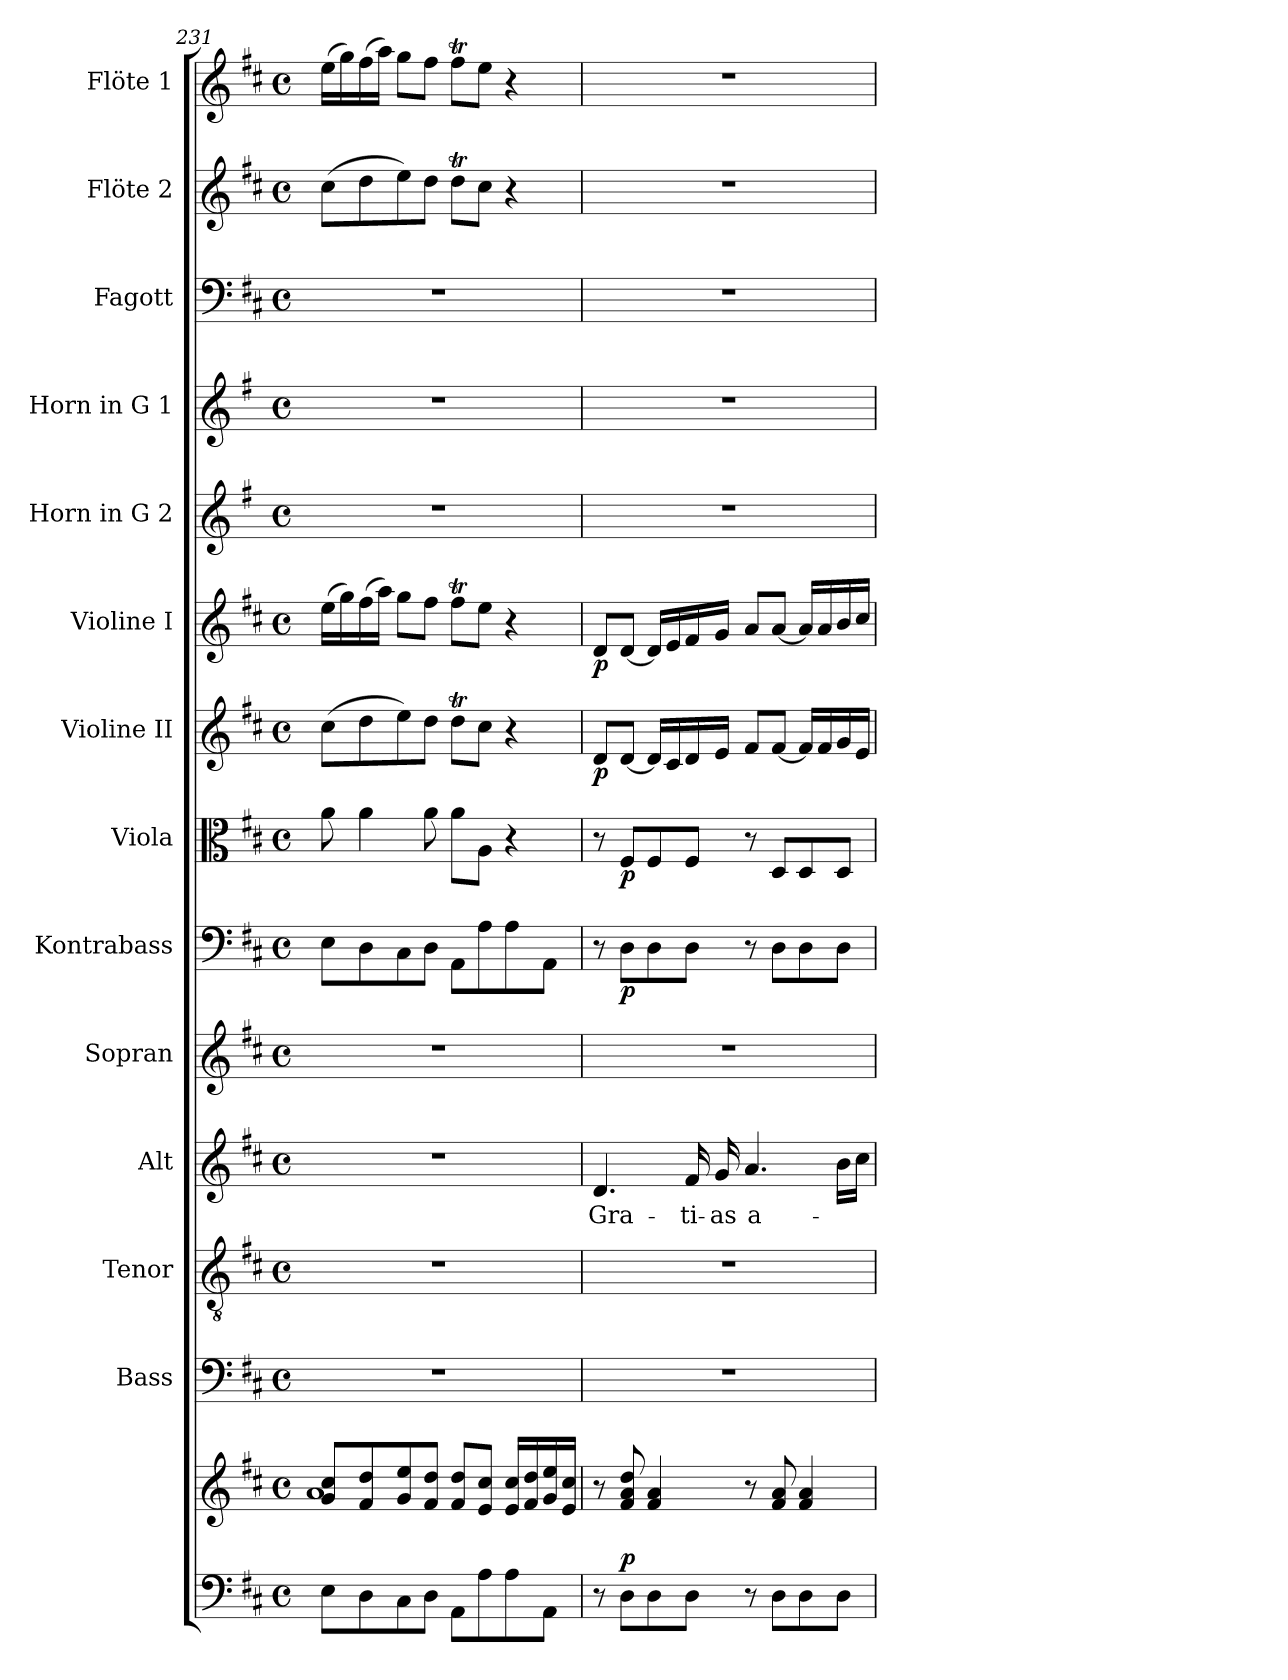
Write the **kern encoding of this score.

**kern	**kern	**dynam	**kern	**kern	**kern	**text	**kern	**kern	**dynam	**kern	**dynam	**kern	**dynam	**kern	**dynam	**kern	**kern	**kern	**kern	**kern
*part14	*part14	*part14	*part13	*part12	*part11	*part11	*part10	*part9	*part9	*part8	*part8	*part7	*part7	*part6	*part6	*part5	*part4	*part3	*part2	*part1
*staff15	*staff14	*staff14/15	*staff13	*staff12	*staff11	*staff11	*staff10	*staff9	*staff9	*staff8	*staff8	*staff7	*staff7	*staff6	*staff6	*staff5	*staff4	*staff3	*staff2	*staff1
*	*	*	*I"Bass	*I"Tenor	*I"Alt	*	*I"Sopran	*I"Kontrabass	*	*I"Viola	*	*I"Violine II	*	*I"Violine I	*	*I"Horn in G 2	*I"Horn in G 1	*I"Fagott	*I"Flöte 2	*I"Flöte 1
*	*	*	*I'B.	*I'T.	*I'A.	*	*I'S.	*I'Kb.	*	*I'Vla.	*	*I'Vl. II	*	*I'Vl. I	*	*	*	*I'Fg.	*I'Fl. 2	*I'Fl. 1
*clefF4	*clefG2	*	*clefF4	*clefGv2	*clefG2	*	*clefG2	*clefF4	*	*clefC3	*	*clefG2	*	*clefG2	*	*clefG2	*clefG2	*clefF4	*clefG2	*clefG2
*	*	*	*	*	*	*	*	*ITrd7c12	*	*	*	*	*	*	*	*ITrd3c5	*ITrd3c5	*	*	*
*k[f#c#]	*k[f#c#]	*	*k[f#c#]	*k[f#c#]	*k[f#c#]	*	*k[f#c#]	*k[f#c#]	*	*k[f#c#]	*	*k[f#c#]	*	*k[f#c#]	*	*k[f#c#]	*k[f#c#]	*k[f#c#]	*k[f#c#]	*k[f#c#]
*D:	*D:	*	*D:	*D:	*D:	*	*D:	*D:	*	*D:	*	*D:	*	*D:	*	*D:	*D:	*D:	*D:	*D:
*M4/4	*M4/4	*	*M4/4	*M4/4	*M4/4	*	*M4/4	*M4/4	*	*M4/4	*	*M4/4	*	*M4/4	*	*M4/4	*M4/4	*M4/4	*M4/4	*M4/4
*met(c)	*met(c)	*	*met(c)	*met(c)	*met(c)	*	*met(c)	*met(c)	*	*met(c)	*	*met(c)	*	*met(c)	*	*met(c)	*met(c)	*met(c)	*met(c)	*met(c)
=231	=231	=231	=231	=231	=231	=231	=231	=231	=231	=231	=231	=231	=231	=231	=231	=231	=231	=231	=231	=231
*	*^	*	*	*	*	*	*	*	*	*	*	*	*	*	*	*	*	*	*	*
8E\L	8g/ 8cc#/L	1a	.	1r	1r	1r	.	1r	8EE\L	.	8a\	.	(>8cc#\L	.	(>16ee\LL	.	1r	1r	1r	(>8cc#\L	(>16ee\LL
.	.	.	.	.	.	.	.	.	.	.	.	.	.	.	16gg\)	.	.	.	.	.	16gg\)
8D\	8f#/ 8dd/	.	.	.	.	.	.	.	8DD\	.	4a\	.	8dd\	.	(>16ff#\	.	.	.	.	8dd\	(>16ff#\
.	.	.	.	.	.	.	.	.	.	.	.	.	.	.	16aa\JJ)	.	.	.	.	.	16aa\JJ)
8C#\	8g/ 8ee/	.	.	.	.	.	.	.	8CC#\	.	.	.	8ee\)	.	8gg\L	.	.	.	.	8ee\)	8gg\L
8D\J	8f#/ 8dd/J	.	.	.	.	.	.	.	8DD\J	.	8a\	.	8dd\J	.	8ff#\J	.	.	.	.	8dd\J	8ff#\J
8AA\L	8f#/ 8dd/L	.	.	.	.	.	.	.	8AAA\L	.	8a\L	.	8ddT\L	.	8ff#t\L	.	.	.	.	8ddT\L	8ff#t\L
8A\	8e/ 8cc#/J	.	.	.	.	.	.	.	8AA\	.	8A\J	.	8cc#\J	.	8ee\J	.	.	.	.	8cc#\J	8ee\J
8A\	16e/ 16cc#/LL	.	.	.	.	.	.	.	8AA\	.	4r	.	4r	.	4r	.	.	.	.	4r	4r
.	16f#/ 16dd/	.	.	.	.	.	.	.	.	.	.	.	.	.	.	.	.	.	.	.	.
8AA\J	16g/ 16ee/	.	.	.	.	.	.	.	8AAA\J	.	.	.	.	.	.	.	.	.	.	.	.
.	16e/ 16cc#/JJ	.	.	.	.	.	.	.	.	.	.	.	.	.	.	.	.	.	.	.	.
*	*v	*v	*	*	*	*	*	*	*	*	*	*	*	*	*	*	*	*	*	*	*
!!LO:PB:g=z
=232	=232	=232	=232	=232	=232	=232	=232	=232	=232	=232	=232	=232	=232	=232	=232	=232	=232	=232	=232	=232
!	!	!	!	!	!	!LO:LY:b	!	!	!	!	!	!	!LO:DY:b	!	!LO:DY:b	!	!	!	!	!
8r	8r	.	1r	1r	4.d/	Gra-	1r	8r	.	8r	.	8d/L	p	8d/L	p	1r	1r	1r	1r	1r
!	!	!LO:DY:a=2	!	!	!	!	!	!	!LO:DY:b	!	!LO:DY:b	!	!	!	!	!	!	!	!	!
8D\L	8f#/ 8a/ 8dd/	p	.	.	.	.	.	8DD\L	p	8F#/L	p	[8d/J	.	[8d/J	.	.	.	.	.	.
8D\	4f#/ 4a/	.	.	.	.	.	.	8DD\	.	8F#/	.	16d/LL]	.	16d/LL]	.	.	.	.	.	.
.	.	.	.	.	.	.	.	.	.	.	.	16c#/	.	16e/	.	.	.	.	.	.
!	!	!	!	!	!	!LO:LY:b	!	!	!	!	!	!	!	!	!	!	!	!	!	!
8D\J	.	.	.	.	16f#/	-ti-	.	8DD\J	.	8F#/J	.	16d/	.	16f#/	.	.	.	.	.	.
!	!	!	!	!	!	!LO:LY:b	!	!	!	!	!	!	!	!	!	!	!	!	!	!
.	.	.	.	.	16g/	-as	.	.	.	.	.	16e/JJ	.	16g/JJ	.	.	.	.	.	.
!	!	!	!	!	!	!LO:LY:b	!	!	!	!	!	!	!	!	!	!	!	!	!	!
8r	8r	.	.	.	4.a/	a-	.	8r	.	8r	.	8f#/L	.	8a/L	.	.	.	.	.	.
8D\L	8f#/ 8a/	.	.	.	.	.	.	8DD\L	.	8D/L	.	[8f#/J	.	[8a/J	.	.	.	.	.	.
8D\	4f#/ 4a/	.	.	.	.	.	.	8DD\	.	8D/	.	16f#/LL]	.	16a/LL]	.	.	.	.	.	.
.	.	.	.	.	.	.	.	.	.	.	.	16f#/	.	16a/	.	.	.	.	.	.
8D\J	.	.	.	.	16b\LL	.	.	8DD\J	.	8D/J	.	16g/	.	16b/	.	.	.	.	.	.
.	.	.	.	.	16cc#\JJ	.	.	.	.	.	.	16e/JJ	.	16cc#/JJ	.	.	.	.	.	.
=	=	=	=	=	=	=	=	=	=	=	=	=	=	=	=	=	=	=	=	=
*-	*-	*-	*-	*-	*-	*-	*-	*-	*-	*-	*-	*-	*-	*-	*-	*-	*-	*-	*-	*-
